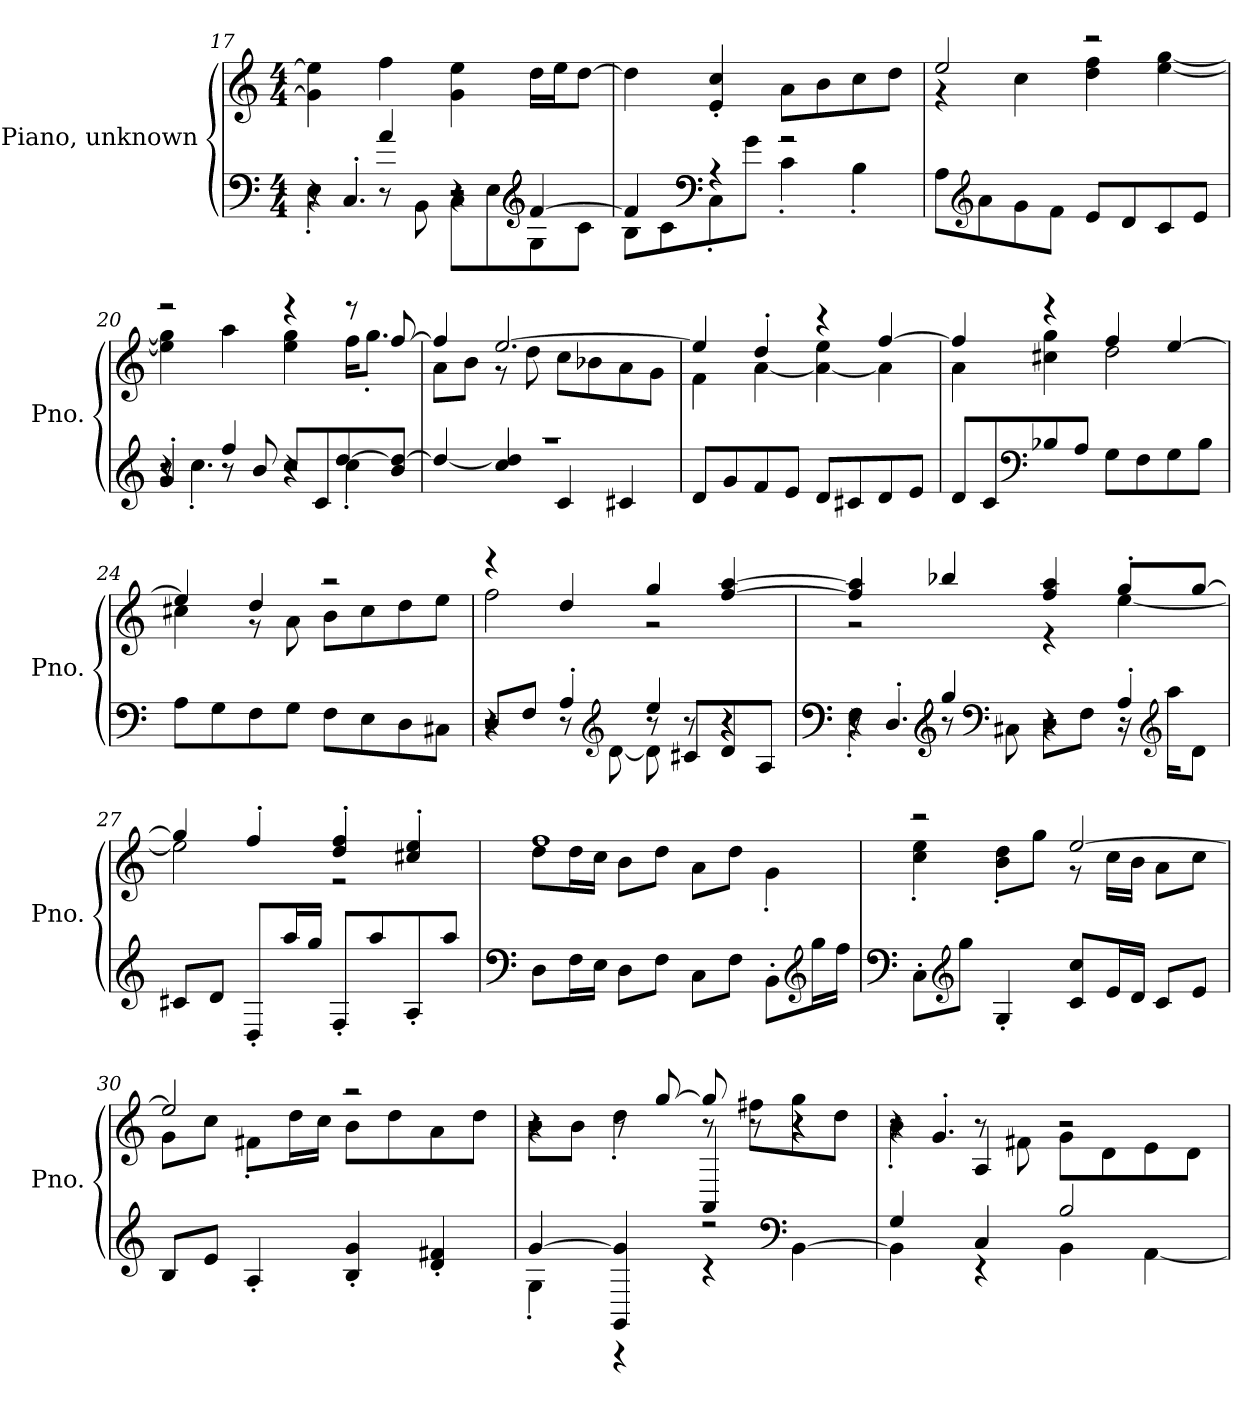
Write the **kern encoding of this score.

**kern	**kern
*part1	*part1
*staff2	*staff1
*I"Piano, unknown	*
*I'Pno.	*
*clefF4	*clefG2
*k[]	*k[]
*M4/4	*M4/4
=17	=17
*^	*
*	*^	*
4r	4E'\	8r	4g\] 4ee\]
.	.	4.C'/	.
4a/	8r	.	4ff\
.	8BB\	.	.
4r	8C\L	2r	4g\ 4ee\
.	8E\	.	.
*clefG2	*	*	*
[4f/	8G\	.	16dd\LL
.	.	.	16ee\J
.	8c\J	.	[8dd\J
*	*v	*v	*
=18	=18	=18
4f/]	8B\L	4dd\]
.	8c\	.
*clefF4	*	*
4r	8C'\	4e/' 4cc/'
.	8g\J	.
2r	4c'\	8a\L
.	.	8b\
.	4B'\	8cc\
.	.	8dd\J
*v	*v	*
!!LO:LB:g=z
=19	=19
*	*^
8A\L	2ee/	4r
*clefG2	*	*
8a\	.	.
8g\	.	4cc\
8f\J	.	.
8e/L	2r	4dd\ 4ff\
8d/	.	.
8c/	.	[4ee\ [4gg\
8e/J	.	.
=20	=20	=20
*^	*	*
*	*^	*	*
4r	8r	4g'/	2r	4ee\] 4gg\]
.	4.cc'\	.	.	.
4ff/	.	8r	.	4aa\
.	.	8b/	.	.
2r	4r	8cc/L	4r	4ee\ 4gg\
.	.	8c/	.	.
.	4cc'\	[8dd/	8r	16ff\KL
.	.	.	.	8.gg'\J
.	.	8b/ 8dd/_J	[8ff/	.
*	*v	*v	*	*
=21	=21	=21	=21
1r	4dd/_	4ff/]	8a\L
.	.	.	8b\J
.	4cc/ 4dd/]	[2.ee/	8r
.	.	.	8dd\
.	4c/	.	8cc\L
.	.	.	8b-X\
.	4c#X/	.	8a\
.	.	.	8g\J
*v	*v	*	*
=22	=22	=22
8d/L	4ee/]	4f\
8g/	.	.
8f/	4dd'/	[4a\
8e/J	.	.
8d/L	4r	4a\_ 4ee\
8c#X/	.	.
8d/	[4ff/	4a\]
8e/J	.	.
!!LO:PB:g=z	!!
=23	=23	=23
8d/L	4ff/]	4a\
8c/	.	.
*clefF4	*	*
8B-X/	4r	4cc#X\ 4gg\
8A/J	.	.
8G\L	4ff/	2dd\
8F\	.	.
8G\	[4ee/	.
8B-\J	.	.
=24	=24	=24
8A\L	4ee/]	4cc#X\
8G\	.	.
8F\	4dd/	8r
8G\J	.	8a\
8F\L	2r	8b\L
8E\	.	8cc#\
8D\	.	8dd\
8C#X\J	.	8ee\J
=25	=25	=25
*^	*	*
*	*^	*	*
2r	4r	8D/L	4r	2ff\
.	.	8F/J	.	.
.	8r	4A'/	4dd/	.
*clefG2	*	*	*	*
.	[8d\	.	.	.
4ee/	8d\]	8r	4gg/	2r
.	8r	8c#X/L	.	.
4r	4r	8d/	[4ff/ [4aa/	.
.	.	8A/J	.	.
!!LO:LB:g=z	!!
=26	=26	=26	=26	=26
*clefF4	*	*	*	*
4r	4F'\	8r	4ff/] 4aa/]	2r
.	.	4.D'/	.	.
*clefG2	*	*	*	*
4gg/	8r	.	4bb-X/	.
*clefF4	*	*	*	*
.	8C#X\	.	.	.
2r	8D\L	4r	4ff/ 4aa/	4r
.	8F\J	.	.	.
.	16r	4A'/	8gg'/L	[4ee\
*clefG2	*	*	*	*
.	16aa\KL	.	.	.
.	8d\J	.	[8gg/J	.
*v	*v	*v	*	*
=27	=27	=27
8c#X/L	4gg/]	2ee\]
8d/J	.	.
8D'/L	4ff'/	.
16aa/L	.	.
16gg/JJ	.	.
8F'/L	4dd/' 4ff/'	2r
8aa/	.	.
8A'/	4cc#X/' 4ee/'	.
8aa/J	.	.
=28	=28	=28
*clefF4	*	*
8D\L	1ff	8dd\L
16F\L	.	16dd\L
16E\JJ	.	16cc\JJ
8D\L	.	8b\L
8F\J	.	8dd\J
8C\L	.	8a\L
8F\J	.	8dd\J
8BB'\L	.	4g'\
*clefG2	*	*
16gg\L	.	.
16ff\JJ	.	.
!!LO:LB:g=z	!!
=29	=29	=29
*clefF4	*	*
8C'\L	2r	4cc\' 4ee\'
*clefG2	*	*
8gg\J	.	.
4G'/	.	8b\' 8dd\'L
.	.	8gg\J
8c/ 8cc/L	[2ee/	8r
16e/L	.	16cc\LL
16d/JJ	.	16b\JJ
8c/L	.	8a\L
8e/J	.	8cc\J
=30	=30	=30
8B/L	2ee/]	8g\L
8e/J	.	8cc\J
4A'/	.	8f#X'\L
.	.	16dd\L
.	.	16cc\JJ
4B/' 4g/'	2r	8b\L
.	.	8dd\
4d/' 4f#X/'	.	8a\
.	.	8dd\J
=31	=31	=31
*^	*	*^
[4g/	4G'\	4r	8b\L	2r
.	.	.	8b\J	.
4GG/ 4g/]	4r	8r	4dd'\	.
.	.	[8gg/	.	.
2r	4r	8gg/]	8r	4AA/
.	.	8r	8ff#X\L	.
*clefF4	*	*	*	*
.	[4BB\	4r	8gg\	4r
.	.	.	8dd\J	.
=32	=32	=32	=32	=32
4G/	4BB\]	8r	4b'\	4r
.	.	4.g'/	.	.
4C/	4r	.	8r	4A/
.	.	.	8f#X\	.
2B/	4BB\	2r	8g\L	2r
.	.	.	8d\	.
.	[4AA\	.	8e\	.
.	.	.	8d\J	.
*v	*v	*	*	*
*	*v	*v	*v
=	=
*-	*-
